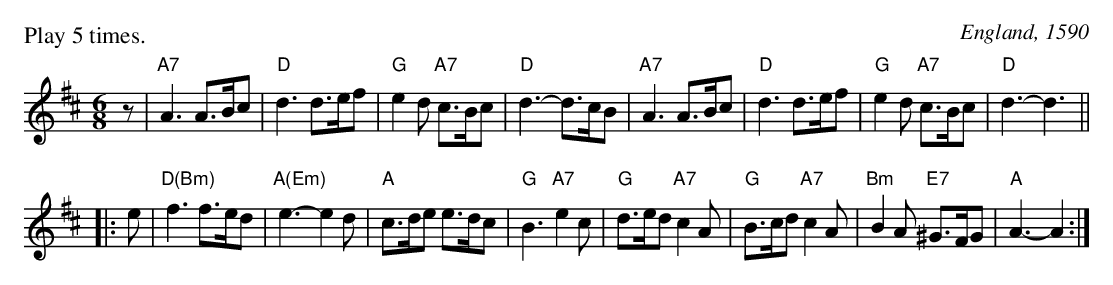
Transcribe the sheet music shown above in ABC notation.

X:1
P: Sellenger's Round  [D/A]  (the Beginning of the World)
O: England, 1590
M: 6/8
L: 1/8
P: Play 5 times.
K: D
z \
| "A7"A3 A>Bc | "D"d3 d>ef | "G"e2d "A7"c>Bc | "D"d3- d>cB \
| "A7"A3 A>Bc | "D"d3 d>ef | "G"e2d "A7"c>Bc | "D"d3- d3 ||
|: e \
| "D(Bm)"f3 f>ed | "A(Em)"e3- e2d | "A"c>de e>dc | "G"B3 "A7"e2c \
| "G"d>ed "A7"c2A | "G"B>cd "A7"c2A | "Bm"B2A "E7"^G>FG | "A"A3- A2 :|
